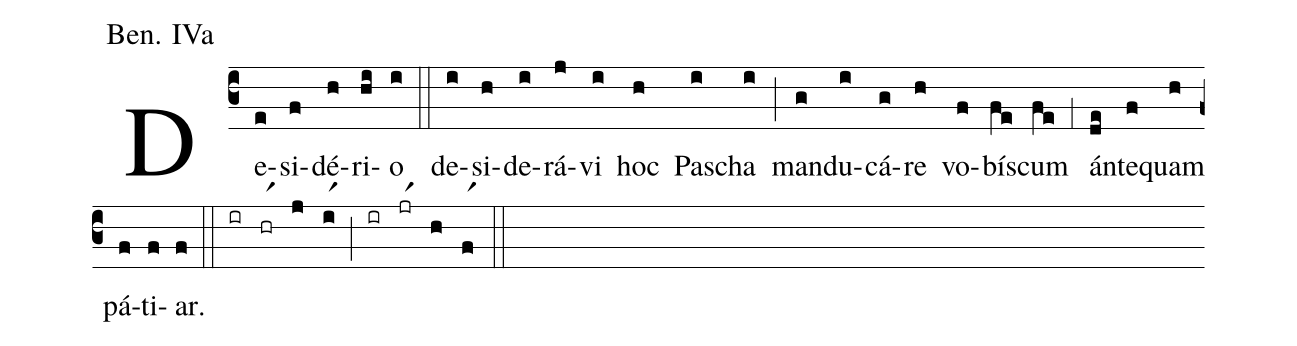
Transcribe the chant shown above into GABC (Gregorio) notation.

annotation: Ben. IVa;
%%
(c3) De(e)si(f)dé(h)ri(hi)o(i) (::) de(i)si(h)de(i)rá(j)vi(i) hoc(h) Pa(i)scha(i) (;) man(g)du(i)cá(g)re(h) vo(f)bí(fe)scum(fe) (;1) án(de)te(f)quam(h) pá(f)ti(f)ar.(f) (::) (ir)(hrr1)(j)(ir1)(;)(ir)(jrr1)(h)(fr1)(::)
